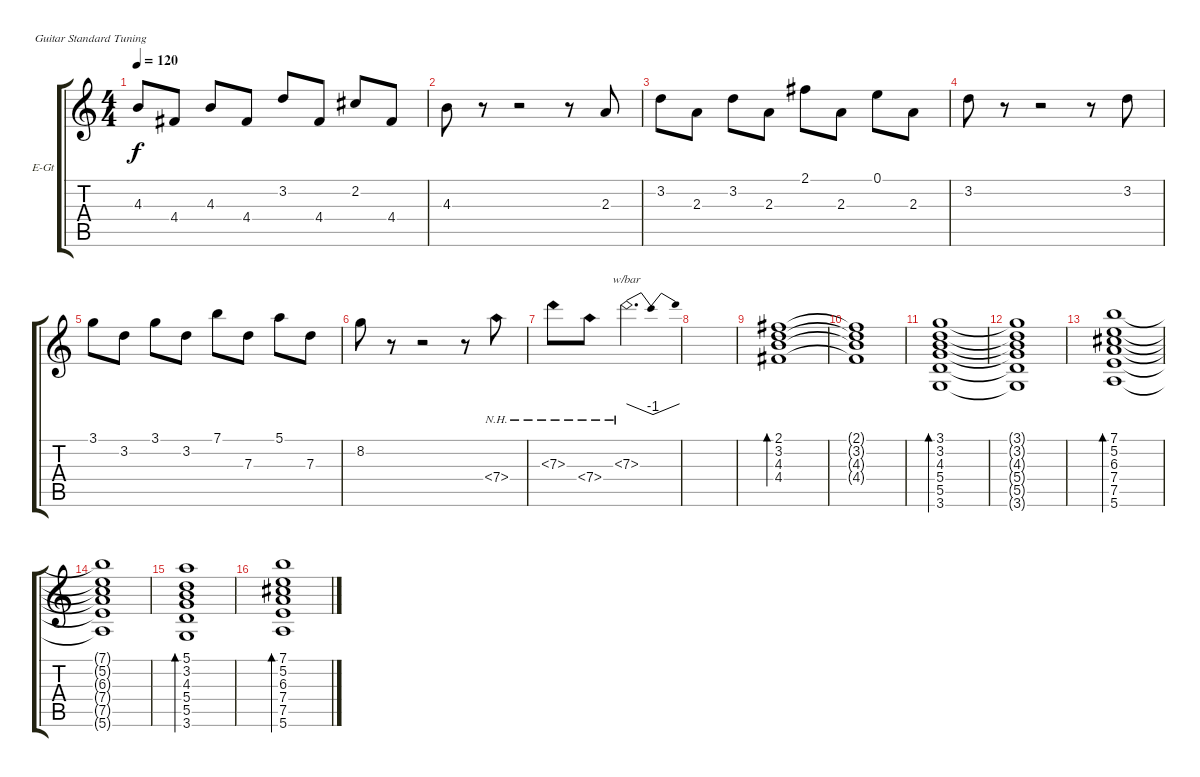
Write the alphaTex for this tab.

\defaultSystemsLayout 4
\bracketExtendMode groupsimilarinstruments
\firstSystemTrackNameOrientation horizontal
\otherSystemsTrackNameOrientation horizontal
\track ("Electric Guitar" "E-Gt") {instrument electricguitarclean}
\staff {score tabs}
\tuning (E4 B3 G3 D3 A2 E2)
\ts (4 4)
\tempo 120
\clef g2
\ks c
4.3.8{dy f} 4.4.8 4.3.8 4.4.8 3.2.8 4.4.8 2.2.8 4.4.8 |
4.3.8 r.8 r.2 r.8 2.3.8 |
3.2.8 2.3.8 3.2.8 2.3.8 2.1.8 2.3.8 0.1.8 2.3.8 |
3.2.8 r.8 r.2 r.8 3.2.8 |
3.1.8 3.2.8 3.1.8 3.2.8 7.1.8 7.3.8 5.1.8 7.3.8 |
8.2.8 r.8 r.2 r.8 7.4{nh}.8 |
7.3{nh}.8 7.4{nh}.8 7.3{nh}.2{d tbe (dip default 0 0 30 -4 60 0)} |
|
(2.1 3.2 4.3 4.4).1{bd 240} |
(2.1{t} 3.2{t} 4.3{t} 4.4{t}).1 |
(3.1 3.2 4.3 5.4 5.5 3.6).1{bd 120} |
(3.1{t} 3.2{t} 4.3{t} 5.4{t} 5.5{t} 3.6{t}).1 |
(7.1 5.2 6.3 7.4 7.5 5.6).1{bd 120} |
(7.1{t} 5.2{t} 6.3{t} 7.4{t} 7.5{t} 5.6{t}).1 |
(5.1 3.2 4.3 5.4 5.5 3.6).1{bd 120} |
(7.1 5.2 6.3 7.4 7.5 5.6).1{bd 120}
